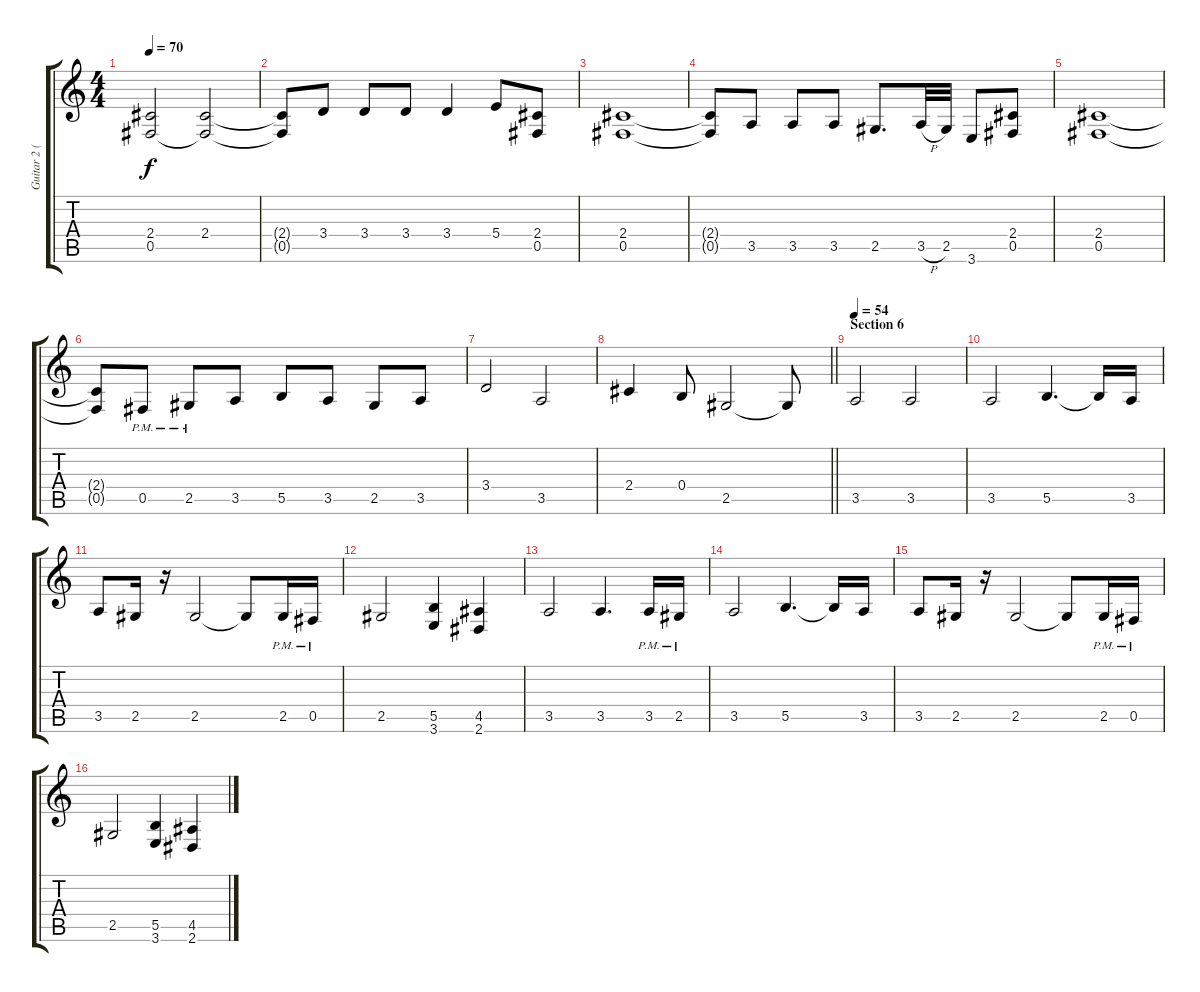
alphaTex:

\track ("Guitar 2 (Distortion)" "Guitar 2 (") {instrument distortionguitar}
\staff {score tabs}
\tuning (Db4 Ab3 E3 B2 Gb2 Db2) {hide}
\ts (4 4)
\tempo 70
\clef g2
\ks c
(2.4 0.5).2{dy f} (2.4 0.5{t}).2 |
(2.4{t} 0.5{t}).8 3.4.8 3.4.8 3.4.8 3.4.4 5.4.8 (2.4 0.5).8 |
(2.4 0.5).1 |
(2.4{t} 0.5{t}).8 3.5.8 3.5.8 3.5.8 2.5.8{d} 3.5{h}.32 2.5.32 3.6.8 (2.4 0.5).8 |
(2.4 0.5).1 |
(2.4{t} 0.5{t}).8 0.5{pm}.8 2.5{pm}.8 3.5.8 5.5.8 3.5.8 2.5.8 3.5.8 |
3.4.2 3.5.2 |
\barLineRight lightlight
2.4.4 0.4.8 2.5.2 2.5{t}.8 |
\section ("" "Section 6")
\tempo 54
3.5.2 3.5.2 |
3.5.2 5.5.4{d} 5.5{t}.16 3.5.16 |
3.5.8 2.5.16 r.16 2.5.2 2.5{t}.8 2.5{pm}.16 0.5{pm}.16 |
2.5.2 (5.5 3.6).4 (4.5 2.6).4 |
3.5.2 3.5.4{d} 3.5{pm}.16 2.5{pm}.16 |
3.5.2 5.5.4{d} 5.5{t}.16 3.5.16 |
3.5.8 2.5.16 r.16 2.5.2 2.5{t}.8 2.5{pm}.16 0.5{pm}.16 |
2.5.2 (5.5 3.6).4 (4.5 2.6).4
